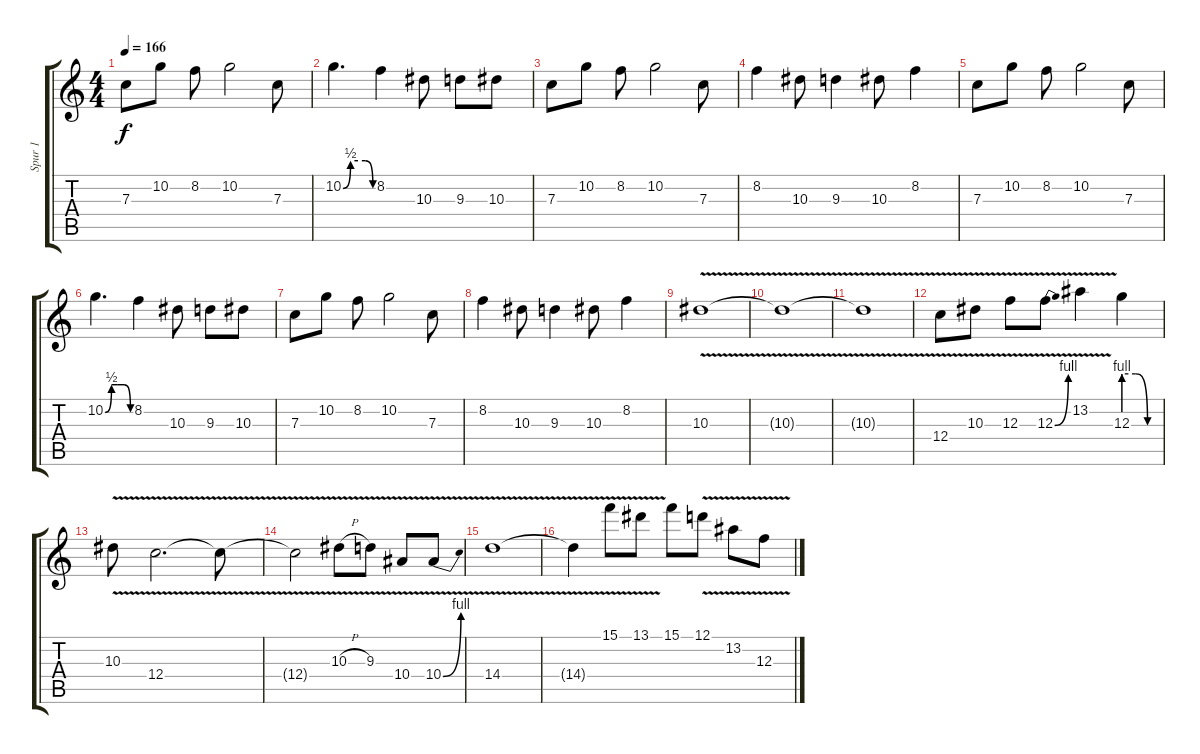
\track ("Spur 1" "Spur 1") {instrument distortionguitar}
\staff {score tabs}
\tuning (D4 A3 F3 C3 G2 D2) {hide}
\ts (4 4)
\tempo 166
\clef g2
\ks c
7.3.8{dy f} 10.2.8 8.2.8 10.2.2 7.3.8 |
10.2{be (custom 0 0 15 2 30 2 45 2 60 0)}.4{d} 8.2.4 10.3.8 9.3.8 10.3.8 |
7.3.8 10.2.8 8.2.8 10.2.2 7.3.8 |
8.2.4 10.3.8 9.3.4 10.3.8 8.2.4 |
7.3.8 10.2.8 8.2.8 10.2.2 7.3.8 |
10.2{be (custom 0 0 15 2 30 2 45 2 60 0)}.4{d} 8.2.4 10.3.8 9.3.8 10.3.8 |
7.3.8 10.2.8 8.2.8 10.2.2 7.3.8 |
8.2.4 10.3.8 9.3.4 10.3.8 8.2.4 |
10.3{v}.1 |
10.3{v t}.1 |
10.3{v t}.1 |
12.4{v}.8 10.3{v}.8 12.3{v}.8 12.3{be (bend 0 0 60 4) v}.8 13.2{v}.4 12.3{be (custom 0 4 20 4 40 0 60 0)}.4 |
10.3{v}.8 12.4{v}.2{d} 12.4{t}.8 |
12.4{v t}.2 10.3{v h}.8 9.3{v}.8 10.4{v}.8 10.4{be (bend 0 0 60 4) v}.8 |
14.4{v}.1 |
14.4{v t}.4 15.1{v}.8 13.1{v}.8 15.1.8 12.1{v}.8 13.2{v}.8 12.3{v}.8
